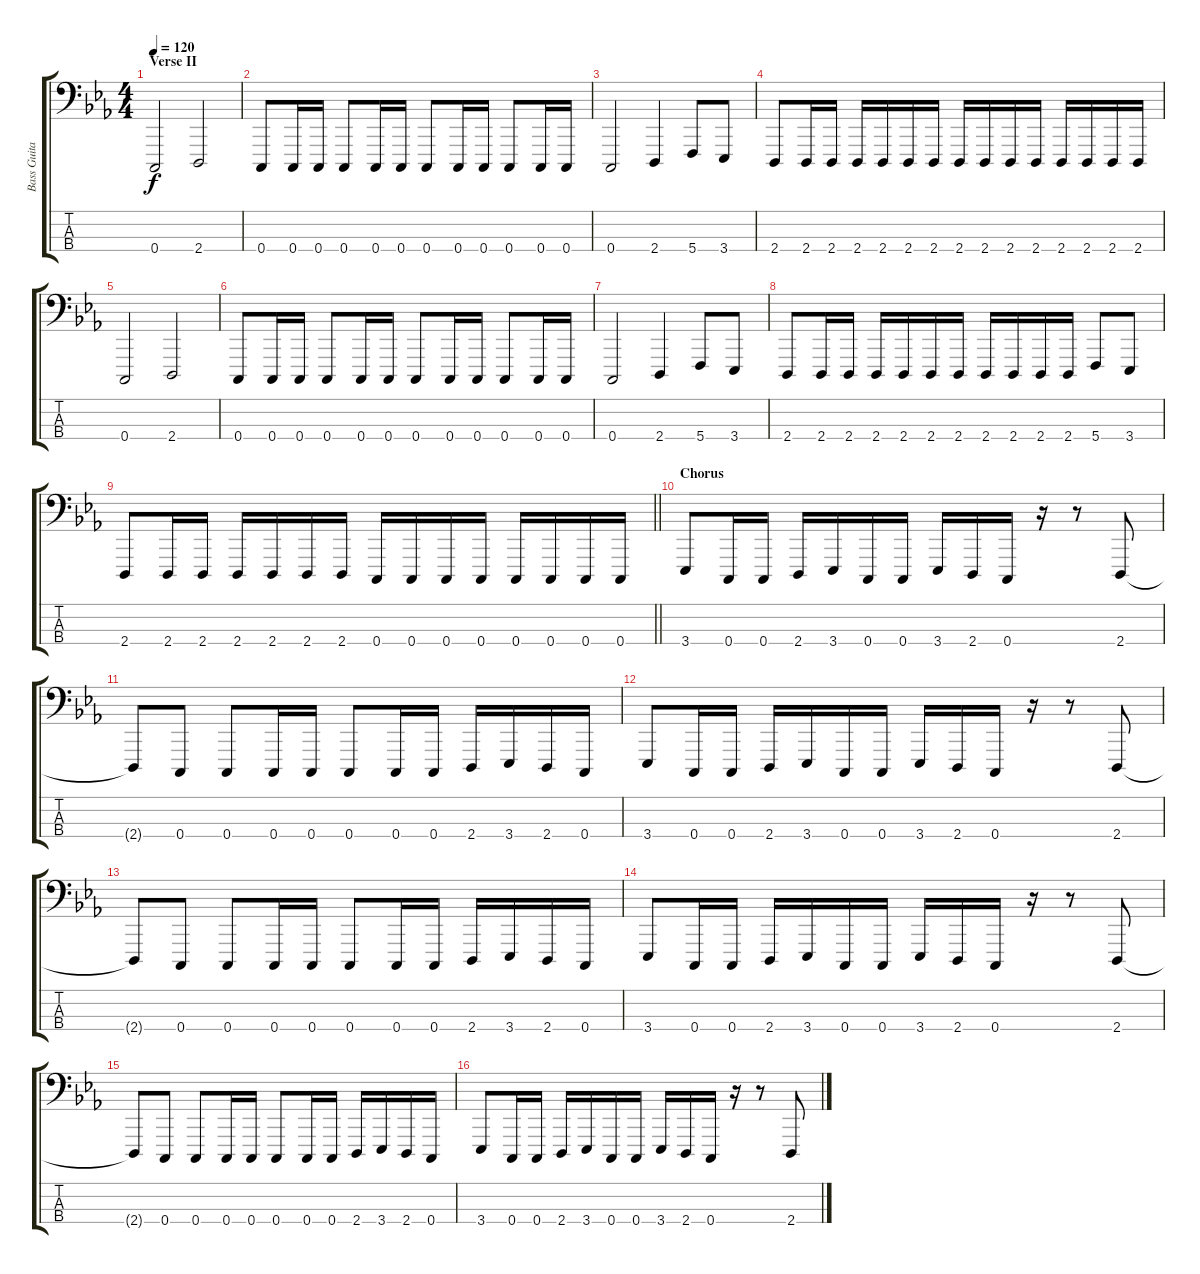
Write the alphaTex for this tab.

\track ("Bass Guitar" "Bass Guita") {instrument clavinet}
\staff {score tabs}
\tuning (F2 C2 G1 C1) {hide}
\ts (4 4)
\section ("" "Verse II")
\tempo 120
\clef f4
\ks eb
0.4.2{dy f} 2.4.2 |
0.4.8 0.4.16 0.4.16 0.4.8 0.4.16 0.4.16 0.4.8 0.4.16 0.4.16 0.4.8 0.4.16 0.4.16 |
0.4.2 2.4.4 5.4.8 3.4.8 |
2.4.8 2.4.16 2.4.16 2.4.16 2.4.16 2.4.16 2.4.16 2.4.16 2.4.16 2.4.16 2.4.16 2.4.16 2.4.16 2.4.16 2.4.16 |
0.4.2 2.4.2 |
0.4.8 0.4.16 0.4.16 0.4.8 0.4.16 0.4.16 0.4.8 0.4.16 0.4.16 0.4.8 0.4.16 0.4.16 |
0.4.2 2.4.4 5.4.8 3.4.8 |
2.4.8 2.4.16 2.4.16 2.4.16 2.4.16 2.4.16 2.4.16 2.4.16 2.4.16 2.4.16 2.4.16 5.4.8 3.4.8 |
\barLineRight lightlight
2.4.8 2.4.16 2.4.16 2.4.16 2.4.16 2.4.16 2.4.16 0.4.16 0.4.16 0.4.16 0.4.16 0.4.16 0.4.16 0.4.16 0.4.16 |
\section ("" "Chorus")
3.4.8 0.4.16 0.4.16 2.4.16 3.4.16 0.4.16 0.4.16 3.4.16 2.4.16 0.4.16 r.16 r.8 2.4.8 |
2.4{t}.8 0.4.8 0.4.8 0.4.16 0.4.16 0.4.8 0.4.16 0.4.16 2.4.16 3.4.16 2.4.16 0.4.16 |
3.4.8 0.4.16 0.4.16 2.4.16 3.4.16 0.4.16 0.4.16 3.4.16 2.4.16 0.4.16 r.16 r.8 2.4.8 |
2.4{t}.8 0.4.8 0.4.8 0.4.16 0.4.16 0.4.8 0.4.16 0.4.16 2.4.16 3.4.16 2.4.16 0.4.16 |
3.4.8 0.4.16 0.4.16 2.4.16 3.4.16 0.4.16 0.4.16 3.4.16 2.4.16 0.4.16 r.16 r.8 2.4.8 |
2.4{t}.8 0.4.8 0.4.8 0.4.16 0.4.16 0.4.8 0.4.16 0.4.16 2.4.16 3.4.16 2.4.16 0.4.16 |
3.4.8 0.4.16 0.4.16 2.4.16 3.4.16 0.4.16 0.4.16 3.4.16 2.4.16 0.4.16 r.16 r.8 2.4.8
